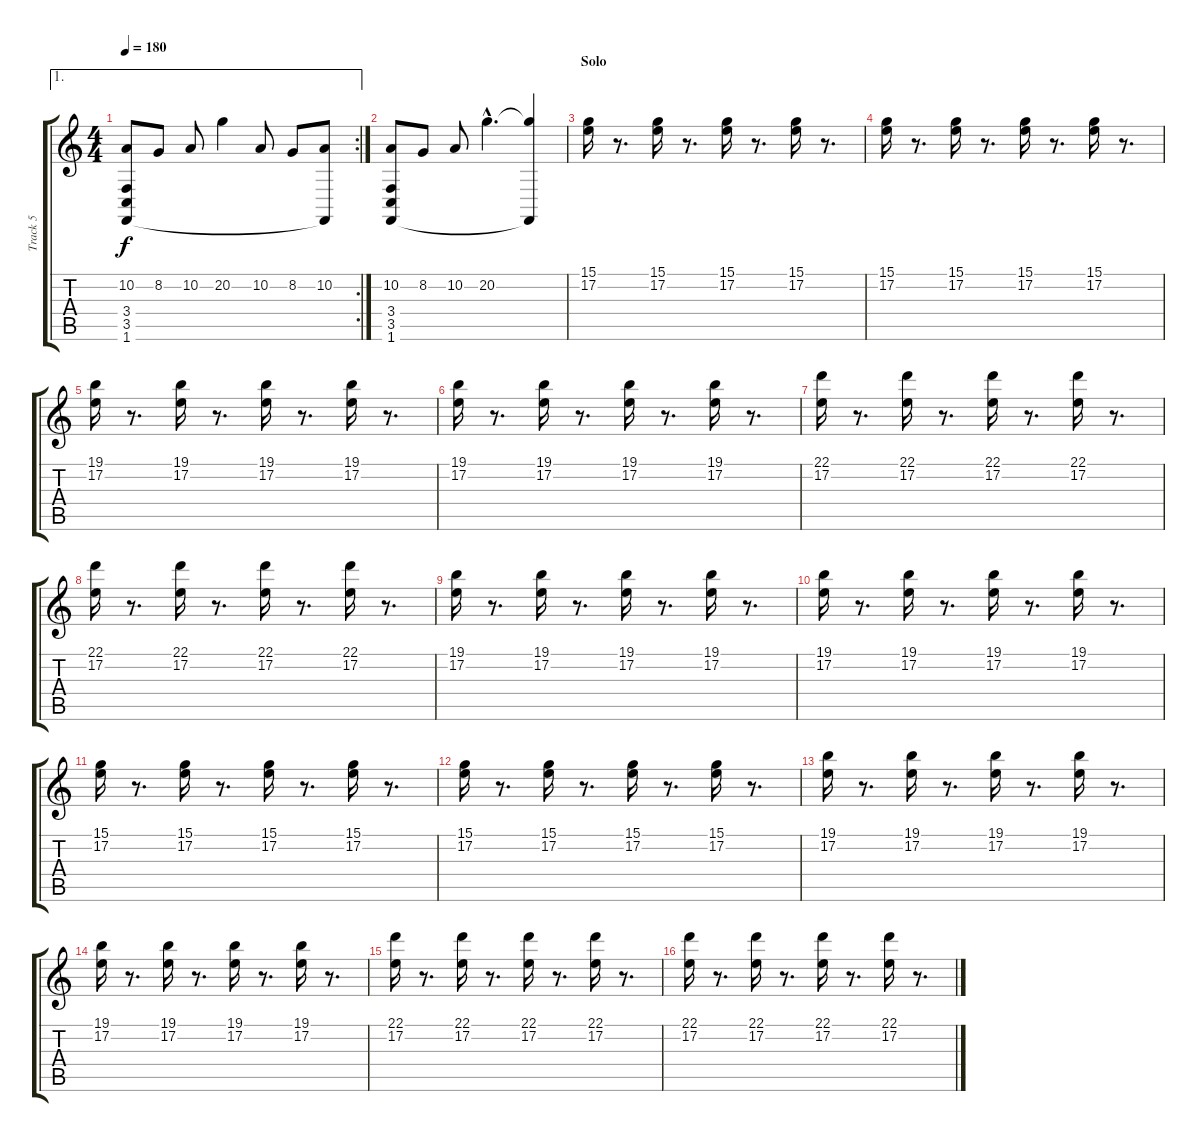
\track ("Track 5" "Track 5") {instrument stringensemble1}
\staff {score tabs}
\tuning (E4 B3 G3 D3 A2 E2) {hide}
\ae 1
\rc 2
\ts (4 4)
\tempo 180
\clef g2
\ks c
(10.2 3.4 3.5 1.6).8{dy f} 8.2.8 10.2.8 20.2.4 10.2.8 8.2.8 (10.2 1.6{t}).8 |
(10.2 3.4 3.5 1.6).8{instrument stringensemble1} 8.2.8 10.2.8 20.2{hac}.4{d} (20.2{t} 1.6{t}).4 |
\section ("" "Solo")
(15.1 17.2).16 r.8{d} (15.1 17.2).16 r.8{d} (15.1 17.2).16 r.8{d} (15.1 17.2).16 r.8{d} |
(15.1 17.2).16 r.8{d} (15.1 17.2).16 r.8{d} (15.1 17.2).16 r.8{d} (15.1 17.2).16 r.8{d} |
(19.1 17.2).16 r.8{d} (19.1 17.2).16 r.8{d} (19.1 17.2).16 r.8{d} (19.1 17.2).16 r.8{d} |
(19.1 17.2).16 r.8{d} (19.1 17.2).16 r.8{d} (19.1 17.2).16 r.8{d} (19.1 17.2).16 r.8{d} |
(22.1 17.2).16 r.8{d} (22.1 17.2).16 r.8{d} (22.1 17.2).16 r.8{d} (22.1 17.2).16 r.8{d} |
(22.1 17.2).16 r.8{d} (22.1 17.2).16 r.8{d} (22.1 17.2).16 r.8{d} (22.1 17.2).16 r.8{d} |
(19.1 17.2).16 r.8{d} (19.1 17.2).16 r.8{d} (19.1 17.2).16 r.8{d} (19.1 17.2).16 r.8{d} |
(19.1 17.2).16 r.8{d} (19.1 17.2).16 r.8{d} (19.1 17.2).16 r.8{d} (19.1 17.2).16 r.8{d} |
(15.1 17.2).16 r.8{d} (15.1 17.2).16 r.8{d} (15.1 17.2).16 r.8{d} (15.1 17.2).16 r.8{d} |
(15.1 17.2).16 r.8{d} (15.1 17.2).16 r.8{d} (15.1 17.2).16 r.8{d} (15.1 17.2).16 r.8{d} |
(19.1 17.2).16 r.8{d} (19.1 17.2).16 r.8{d} (19.1 17.2).16 r.8{d} (19.1 17.2).16 r.8{d} |
(19.1 17.2).16 r.8{d} (19.1 17.2).16 r.8{d} (19.1 17.2).16 r.8{d} (19.1 17.2).16 r.8{d} |
(22.1 17.2).16 r.8{d} (22.1 17.2).16 r.8{d} (22.1 17.2).16 r.8{d} (22.1 17.2).16 r.8{d} |
(22.1 17.2).16 r.8{d} (22.1 17.2).16 r.8{d} (22.1 17.2).16 r.8{d} (22.1 17.2).16 r.8{d}
